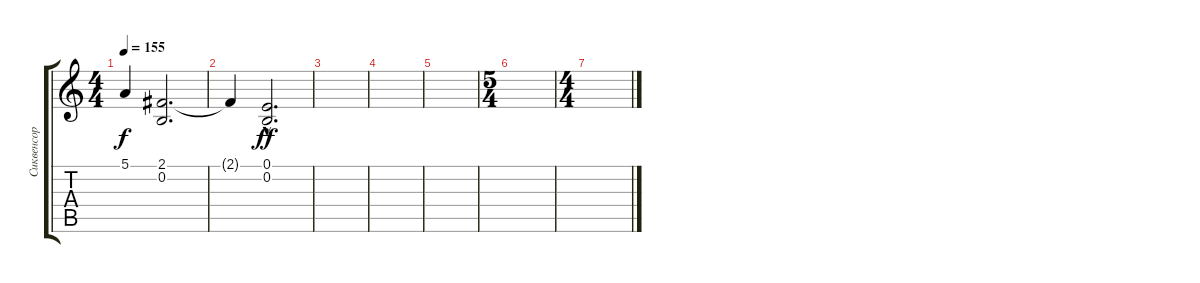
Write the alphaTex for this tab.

\track ("Сиквенсор" "Сиквенсор") {instrument vibraphone}
\staff {score tabs}
\tuning (E4 B3 G3 D3 A2 E2) {hide}
\ts (4 4)
\tempo 155
\clef g2
\ks c
5.1{t}.4{dy f} (2.1 0.2).2{d} |
2.1{t}.4 (0.1{hac} 0.2).2{d dy ff} |
|
|
|
\ts (5 4)
|
\ts (4 4)
